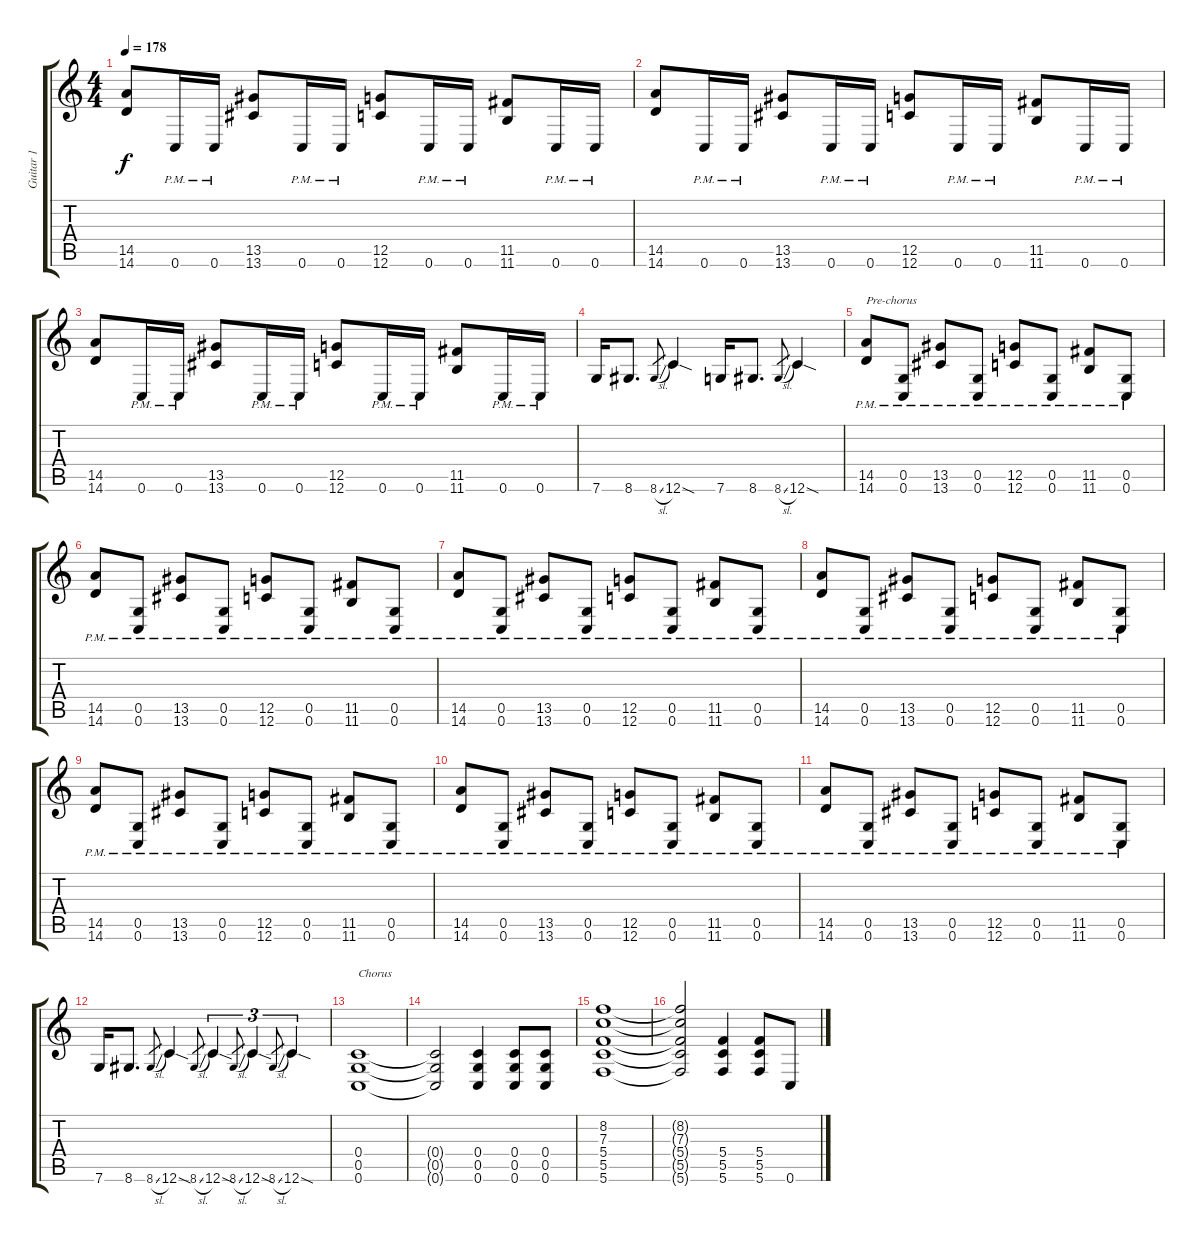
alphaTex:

\track ("Guitar 1" "Guitar 1") {instrument distortionguitar}
\staff {score tabs}
\tuning (D4 A3 F3 C3 G2 C2) {hide}
\ts (4 4)
\tempo 178
\clef g2
\ks c
(14.5 14.6).8{dy f} 0.6{pm}.16 0.6{pm}.16 (13.5 13.6).8 0.6{pm}.16 0.6{pm}.16 (12.5 12.6).8 0.6{pm}.16 0.6{pm}.16 (11.5 11.6).8 0.6{pm}.16 0.6{pm}.16 |
(14.5 14.6).8 0.6{pm}.16 0.6{pm}.16 (13.5 13.6).8 0.6{pm}.16 0.6{pm}.16 (12.5 12.6).8 0.6{pm}.16 0.6{pm}.16 (11.5 11.6).8 0.6{pm}.16 0.6{pm}.16 |
(14.5 14.6).8 0.6{pm}.16 0.6{pm}.16 (13.5 13.6).8 0.6{pm}.16 0.6{pm}.16 (12.5 12.6).8 0.6{pm}.16 0.6{pm}.16 (11.5 11.6).8 0.6{pm}.16 0.6{pm}.16 |
7.6.16 8.6.8{d} 8.6{sl}.8{gr} 12.6{sod}.4 7.6.16 8.6.8{d} 8.6{sl}.8{gr} 12.6{sod}.4 |
(14.5{pm} 14.6{pm}).8{txt "Pre-chorus"} (0.5{pm} 0.6{pm}).8 (13.5{pm} 13.6{pm}).8 (0.5{pm} 0.6{pm}).8 (12.5{pm} 12.6{pm}).8 (0.5{pm} 0.6{pm}).8 (11.5{pm} 11.6{pm}).8 (0.5{pm} 0.6{pm}).8 |
(14.5{pm} 14.6{pm}).8 (0.5{pm} 0.6{pm}).8 (13.5{pm} 13.6{pm}).8 (0.5{pm} 0.6{pm}).8 (12.5{pm} 12.6{pm}).8 (0.5{pm} 0.6{pm}).8 (11.5{pm} 11.6{pm}).8 (0.5{pm} 0.6{pm}).8 |
(14.5{pm} 14.6{pm}).8 (0.5{pm} 0.6{pm}).8 (13.5{pm} 13.6{pm}).8 (0.5{pm} 0.6{pm}).8 (12.5{pm} 12.6{pm}).8 (0.5{pm} 0.6{pm}).8 (11.5{pm} 11.6{pm}).8 (0.5{pm} 0.6{pm}).8 |
(14.5{pm} 14.6{pm}).8 (0.5{pm} 0.6{pm}).8 (13.5{pm} 13.6{pm}).8 (0.5{pm} 0.6{pm}).8 (12.5{pm} 12.6{pm}).8 (0.5{pm} 0.6{pm}).8 (11.5{pm} 11.6{pm}).8 (0.5{pm} 0.6{pm}).8 |
(14.5{pm} 14.6{pm}).8 (0.5{pm} 0.6{pm}).8 (13.5{pm} 13.6{pm}).8 (0.5{pm} 0.6{pm}).8 (12.5{pm} 12.6{pm}).8 (0.5{pm} 0.6{pm}).8 (11.5{pm} 11.6{pm}).8 (0.5{pm} 0.6{pm}).8 |
(14.5{pm} 14.6{pm}).8 (0.5{pm} 0.6{pm}).8 (13.5{pm} 13.6{pm}).8 (0.5{pm} 0.6{pm}).8 (12.5{pm} 12.6{pm}).8 (0.5{pm} 0.6{pm}).8 (11.5{pm} 11.6{pm}).8 (0.5{pm} 0.6{pm}).8 |
(14.5{pm} 14.6{pm}).8 (0.5{pm} 0.6{pm}).8 (13.5{pm} 13.6{pm}).8 (0.5{pm} 0.6{pm}).8 (12.5{pm} 12.6{pm}).8 (0.5{pm} 0.6{pm}).8 (11.5{pm} 11.6{pm}).8 (0.5{pm} 0.6{pm}).8 |
7.6.16 8.6.8{d} 8.6{sl}.8{gr} 12.6{sod}.4 8.6{sl}.8{gr} 12.6{sod}.4{tu (3 2)} 8.6{sl}.8{gr} 12.6{sod}.4{tu (3 2)} 8.6{sl}.8{gr} 12.6{sod}.4{tu (3 2)} |
(0.4 0.5 0.6).1{txt "Chorus"} |
(0.4{t} 0.5{t} 0.6{t}).2 (0.4 0.5 0.6).4 (0.4 0.5 0.6).8 (0.4 0.5 0.6).8 |
(8.2 7.3 5.4 5.5 5.6).1 |
(8.2{t} 7.3{t} 5.4{t} 5.5{t} 5.6{t}).2 (5.4 5.5 5.6).4 (5.4 5.5 5.6).8 0.6.8
